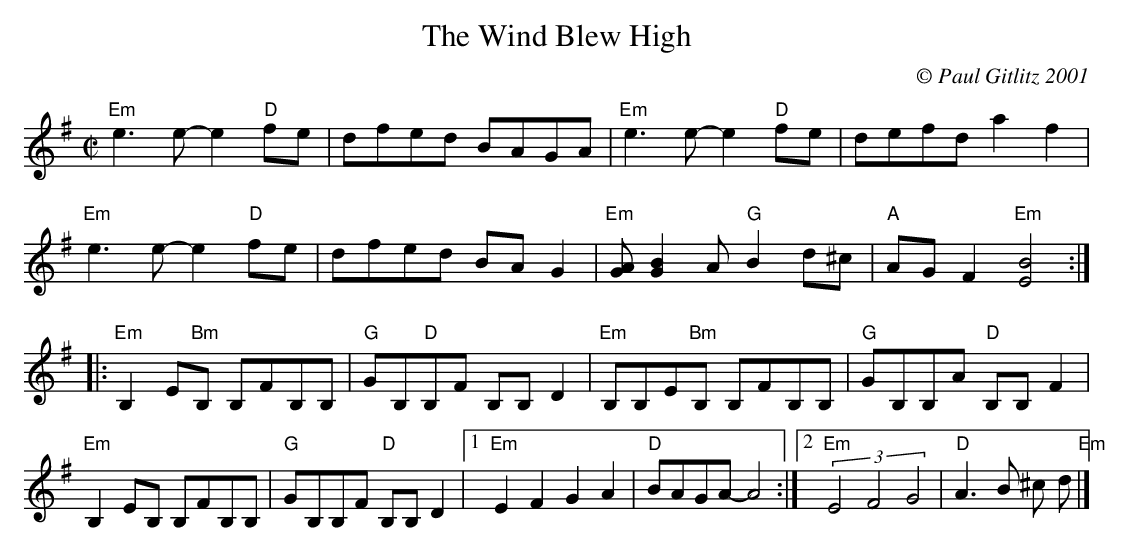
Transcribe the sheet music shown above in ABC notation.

X:1
T:The Wind Blew High
M:C|
L:1/8
C:© Paul Gitlitz 2001
K:Em
"Em"e3e- e2"D"fe|dfed BAGA|"Em"e3e- e2"D"fe|defd a2f2|!
"Em"e3e- e2"D"fe|dfed BA G2|"Em"[GA] [G2B2]A "G"B2d^c|"A"AG F2"Em"[E4B4]:|!
|:"Em"B,2E"Bm"B, B,FB,B,|"G"GB,"D"B,F B,B, D2|"Em"B,B,E"Bm"B,  B,FB,B,|
"G"GB,B,A "D"B,B, F2|!
"Em"B,2EB, B,FB,B,|"G"GB,B,F "D"B,B, D2|[1"Em"E2F2G2A2|"D"BAGA- A4:|
[2"Em" (3E4F4G4|"D"A3B ^c d"Em"|]
